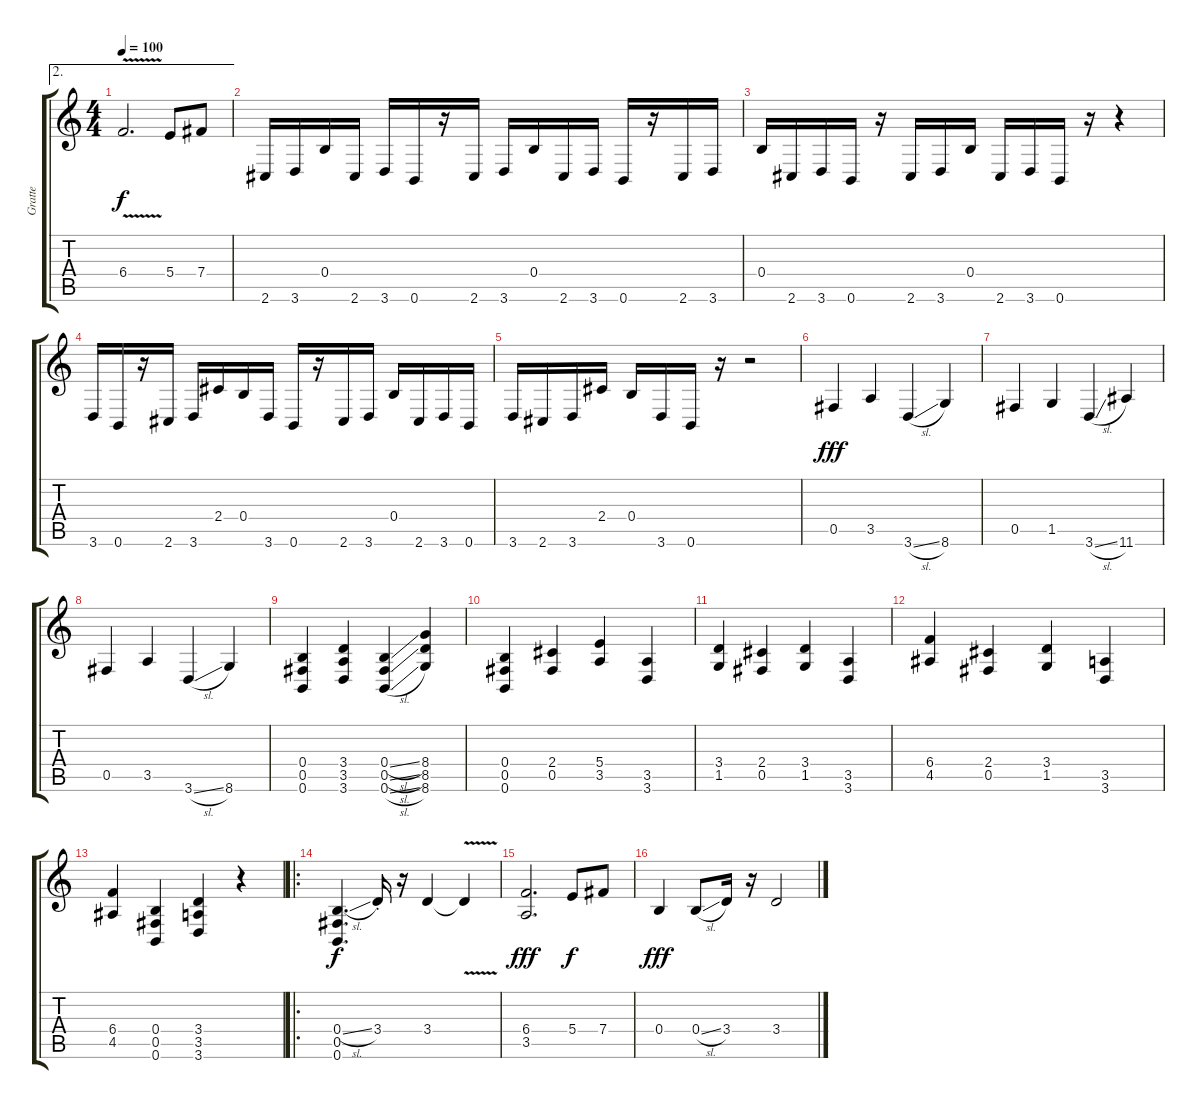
\track ("Gratte" "Gratte") {instrument distortionguitar}
\staff {score tabs}
\tuning (Db4 Ab3 E3 B2 Gb2 B1) {hide}
\ae 2
\ts (4 4)
\tempo 100
\clef g2
\ks c
6.4{v}.2{d dy f} 5.4.8 7.4.8 |
2.6.16{balance 0} 3.6.16 0.4.16 2.6.16 3.6.16 0.6.16 r.16 2.6.16 3.6.16 0.4.16 2.6.16 3.6.16 0.6.16 r.16 2.6.16 3.6.16 |
0.4.16 2.6.16 3.6.16 0.6.16 r.16 2.6.16 3.6.16 0.4.16 2.6.16 3.6.16 0.6.16 r.16 r.4 |
3.6.16 0.6.16 r.16 2.6.16 3.6.16 2.4.16 0.4.16 3.6.16 0.6.16 r.16 2.6.16 3.6.16 0.4.16 2.6.16 3.6.16 0.6.16 |
3.6.16 2.6.16 3.6.16 2.4.16 0.4.16 3.6.16 0.6.16 r.16 r.2 |
0.5.4{dy fff} 3.5.4 3.6{sl}.4 8.6.4 |
0.5.4 1.5.4 3.6{sl}.4 11.6.4 |
0.5.4 3.5.4 3.6{sl}.4 8.6.4 |
(0.4 0.5 0.6).4 (3.4 3.5 3.6).4 (0.4{sl} 0.5{sl} 0.6{sl}).4 (8.4 8.5 8.6).4 |
(0.4 0.5 0.6).4 (2.4 0.5).4 (5.4 3.5).4 (3.5 3.6).4 |
(3.4 1.5).4 (2.4 0.5).4 (3.4 1.5).4 (3.5 3.6).4 |
(6.4 4.5).4 (2.4 0.5).4 (3.4 1.5).4 (3.5 3.6).4 |
(6.4 4.5).4 (0.4 0.5 0.6).4 (3.4 3.5 3.6).4 r.4 |
\ro
(0.4{sl} 0.5 0.6).4{d dy f volume 16 balance 5} 3.4{st}.16 r.16 3.4.4 3.4{v t}.4 |
(6.4 3.5).2{d dy fff} 5.4.8{dy f} 7.4.8 |
0.4.4{dy fff} 0.4{sl}.8 3.4.16 r.16 3.4{sl}.2
